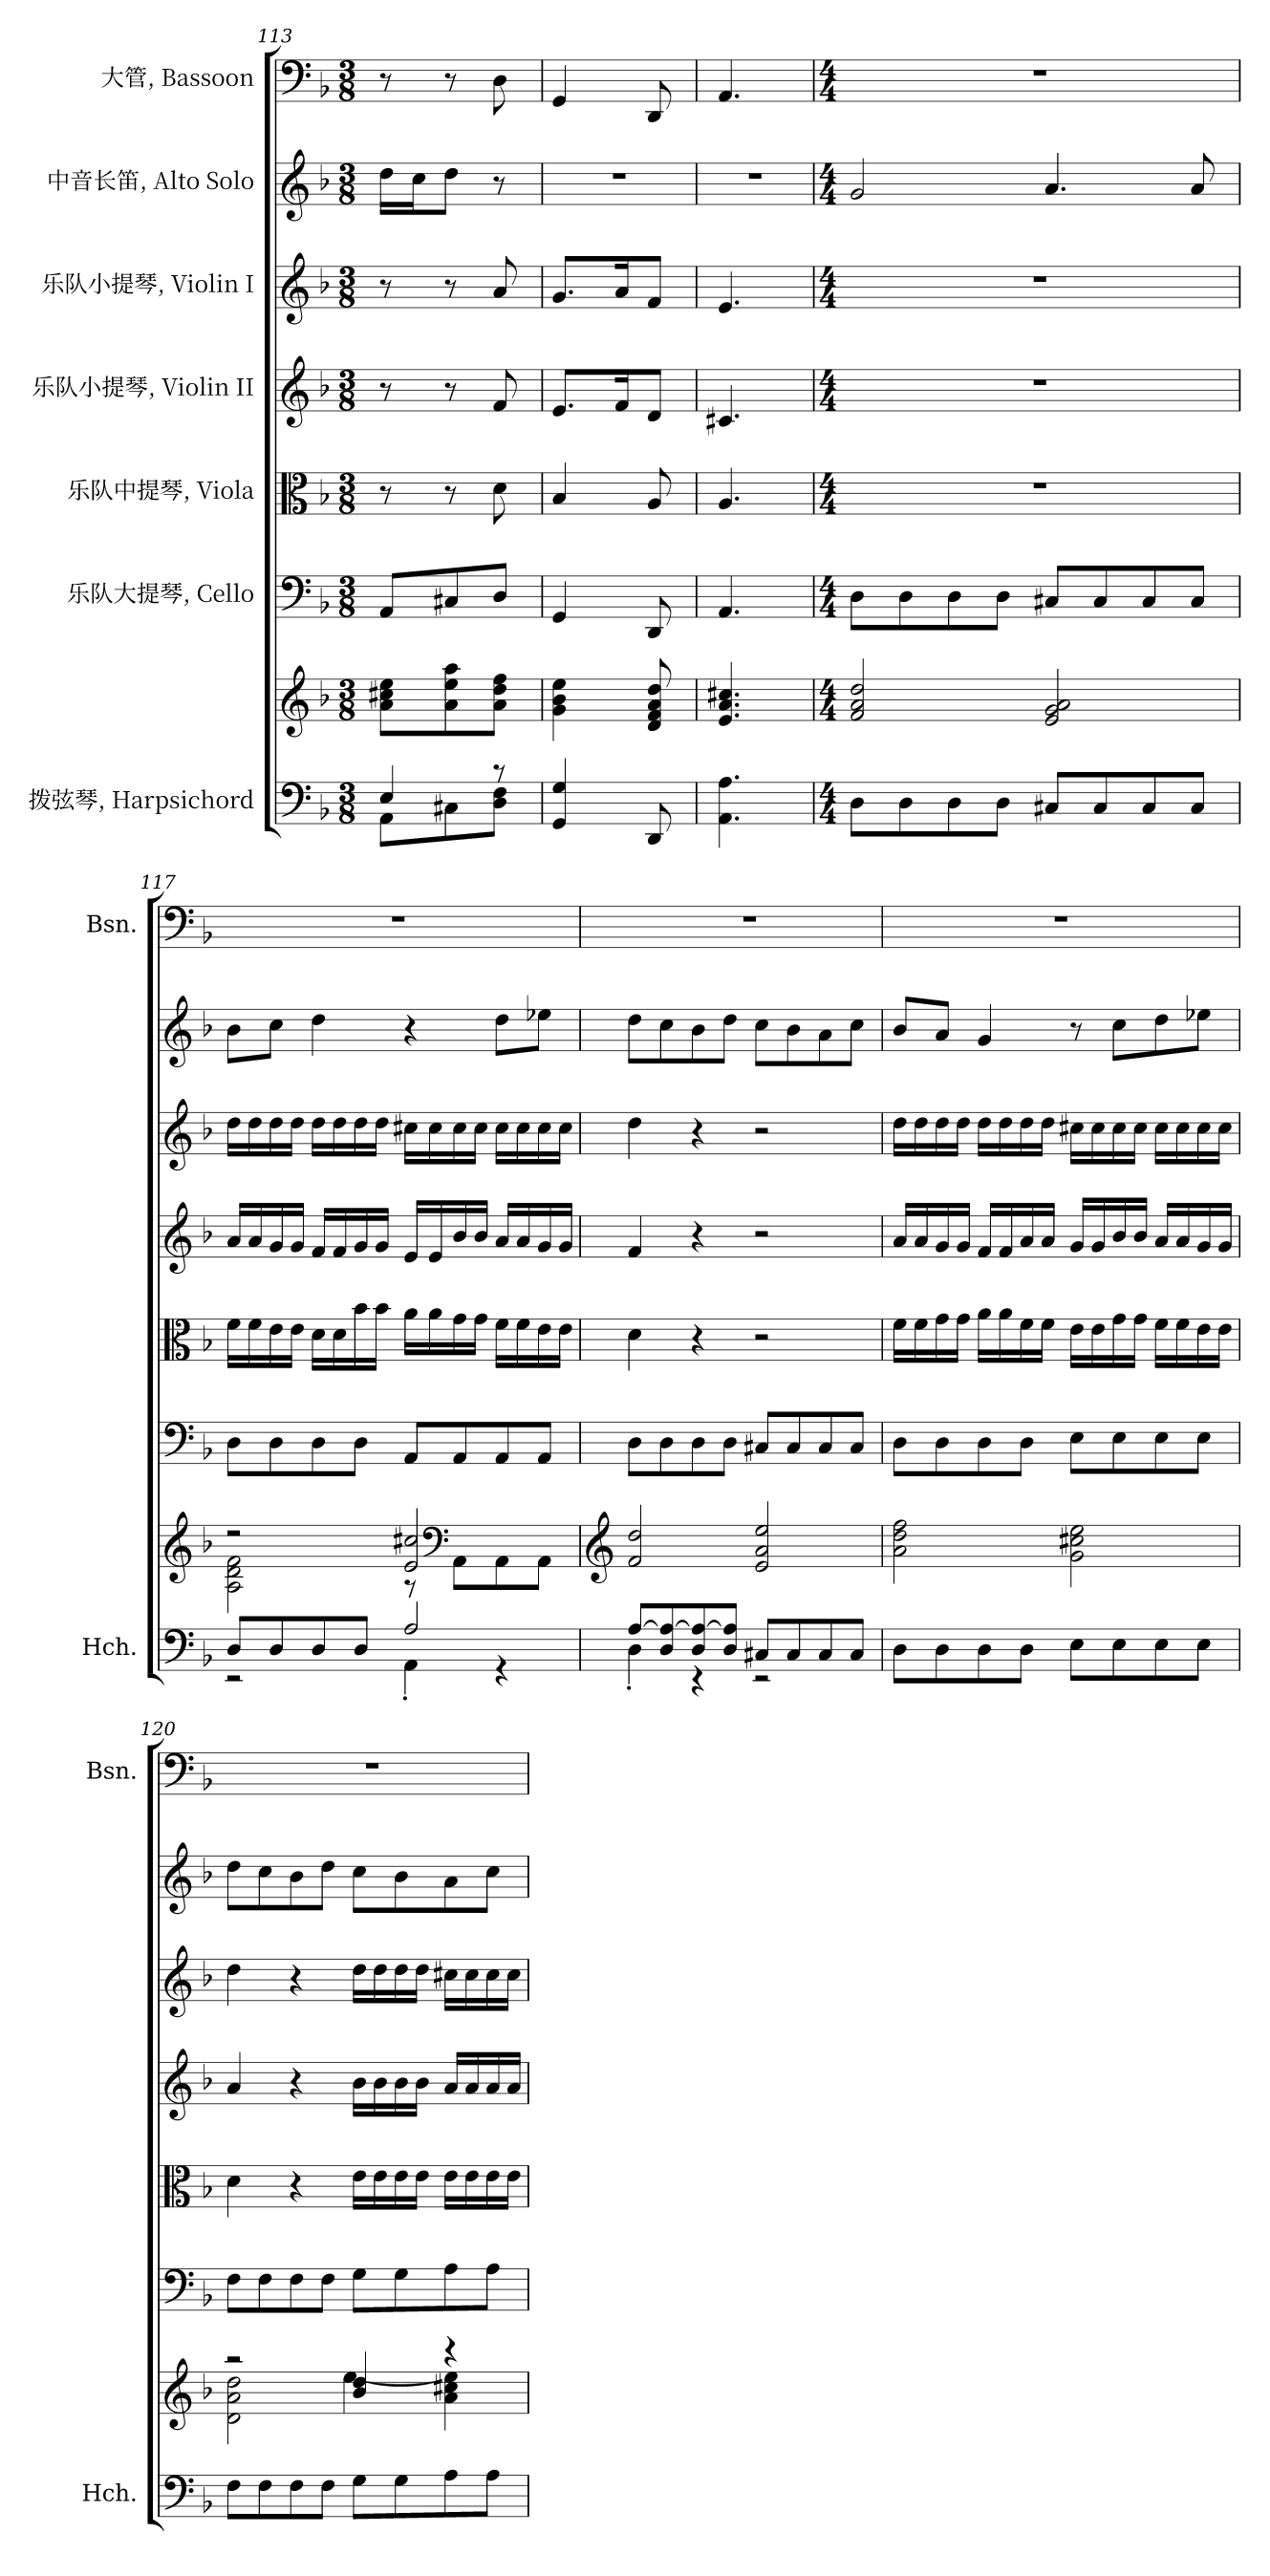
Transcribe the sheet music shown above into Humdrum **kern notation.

**kern	**kern	**kern	**kern	**kern	**kern	**kern	**kern
*part7	*part7	*part6	*part5	*part4	*part3	*part2	*part1
*staff8	*staff7	*staff6	*staff5	*staff4	*staff3	*staff2	*staff1
*I"拨弦琴, Harpsichord	*	*I"乐队大提琴, Cello	*I"乐队中提琴, Viola	*I"乐队小提琴, Violin II	*I"乐队小提琴, Violin I	*I"中音长笛, Alto Solo	*I"大管, Bassoon
*I'Hch.	*	*	*	*	*	*	*I'Bsn.
*clefF4	*clefG2	*clefF4	*clefC3	*clefG2	*clefG2	*clefG2	*clefF4
*	*	*	*	*	*	*ITrd3c5	*
*k[b-]	*k[b-]	*k[b-]	*k[b-]	*k[b-]	*k[b-]	*k[]	*k[b-]
*M3/8	*M3/8	*M3/8	*M3/8	*M3/8	*M3/8	*M3/8	*M3/8
=113	=113	=113	=113	=113	=113	=113	=113
*^	*	*	*	*	*	*	*
4E/	8AA\L	8a\ 8cc#X\ 8ee\L	8AA/L	8r	8r	8r	16a\LL	8r
.	.	.	.	.	.	.	16g\J	.
.	8C#X\	8a\ 8ee\ 8aa\	8C#X/	8r	8r	8r	8a\J	8r
8r	8D\ 8F\J	8a\ 8dd\ 8ff\J	8D/J	8d\	8f/	8a/	8r	8D\
*v	*v	*	*	*	*	*	*	*
=114	=114	=114	=114	=114	=114	=114	=114
4GG/ 4G/	4g\ 4b-\ 4ee\	4GG/	4B-/	8.e/L	8.g/L	4.r	4GG/
.	.	.	.	16f/K	16a/K	.	.
8DD/	8d/ 8f/ 8a/ 8dd/	8DD/	8A/	8d/J	8f/J	.	8DD/
=115	=115	=115	=115	=115	=115	=115	=115
4.AA\ 4.A\	4.e/ 4.a/ 4.cc#X/	4.AA/	4.A/	4.c#X/	4.e/	4.r	4.AA/
!!LO:PB:g=z
=116	=116	=116	=116	=116	=116	=116	=116
*M4/4	*M4/4	*M4/4	*M4/4	*M4/4	*M4/4	*M4/4	*M4/4
*	*	*	*	*	*	*	*MM190
8D\L	2f/ 2a/ 2dd/	8D\L	1r	1r	1r	2d/	1r
8D\	.	8D\	.	.	.	.	.
8D\	.	8D\	.	.	.	.	.
8D\J	.	8D\J	.	.	.	.	.
8C#X/L	2e/ 2g/ 2a/	8C#X/L	.	.	.	4.e/	.
8C#/	.	8C#/	.	.	.	.	.
8C#/	.	8C#/	.	.	.	.	.
8C#/J	.	8C#/J	.	.	.	8e/	.
=117	=117	=117	=117	=117	=117	=117	=117
*^	*^	*	*	*	*	*	*
8D/L	2r	2r	2A\ 2d\ 2f\	8D\L	16f\LL	16a/LL	16dd\LL	8f\L	1r
.	.	.	.	.	16f\	16a/	16dd\	.	.
8D/	.	.	.	8D\	16e\	16g/	16dd\	8g\J	.
.	.	.	.	.	16e\JJ	16g/JJ	16dd\JJ	.	.
8D/	.	.	.	8D\	16d\LL	16f/LL	16dd\LL	4a\	.
.	.	.	.	.	16d\	16f/	16dd\	.	.
8D/J	.	.	.	8D\J	16b-\	16g/	16dd\	.	.
.	.	.	.	.	16b-\JJ	16g/JJ	16dd\JJ	.	.
2A/	4AA'\	2e/ 2cc#X/	8r	8AA/L	16a\LL	16e/LL	16cc#X\LL	4r	.
.	.	.	.	.	16a\	16e/	16cc#\	.	.
*	*	*clefF4	*	*	*	*	*	*	*
.	.	.	8AA\L	8AA/	16g\	16b-/	16cc#\	.	.
.	.	.	.	.	16g\JJ	16b-/JJ	16cc#\JJ	.	.
.	4r	.	8AA\	8AA/	16f\LL	16a/LL	16cc#\LL	8a\L	.
.	.	.	.	.	16f\	16a/	16cc#\	.	.
.	.	.	8AA\J	8AA/J	16e\	16g/	16cc#\	8b-X\J	.
.	.	.	.	.	16e\JJ	16g/JJ	16cc#\JJ	.	.
*	*	*v	*v	*	*	*	*	*	*
=118	=118	=118	=118	=118	=118	=118	=118	=118
*	*	*clefG2	*	*	*	*	*	*
[8A/L	4D'\	2f/ 2dd/	8D\L	4d\	4f/	4dd\	8a\L	1r
8D/ 8A/_	.	.	8D\	.	.	.	8g\	.
8D/ 8A/_	4r	.	8D\	4r	4r	4r	8f\	.
8D/ 8A/]J	.	.	8D\J	.	.	.	8a\J	.
8C#X/L	2r	2e/ 2a/ 2ee/	8C#X/L	2r	2r	2r	8g\L	.
8C#/	.	.	8C#/	.	.	.	8f\	.
8C#/	.	.	8C#/	.	.	.	8e\	.
8C#/J	.	.	8C#/J	.	.	.	8g\J	.
*v	*v	*	*	*	*	*	*	*
!!LO:PB:g=z
=119	=119	=119	=119	=119	=119	=119	=119
8D\L	2a\ 2dd\ 2ff\	8D\L	16f\LL	16a/LL	16dd\LL	8f/L	1r
.	.	.	16f\	16a/	16dd\	.	.
8D\	.	8D\	16g\	16g/	16dd\	8e/J	.
.	.	.	16g\JJ	16g/JJ	16dd\JJ	.	.
8D\	.	8D\	16a\LL	16f/LL	16dd\LL	4d/	.
.	.	.	16a\	16f/	16dd\	.	.
8D\J	.	8D\J	16f\	16a/	16dd\	.	.
.	.	.	16f\JJ	16a/JJ	16dd\JJ	.	.
8E\L	2g\ 2cc#X\ 2ee\	8E\L	16e\LL	16g/LL	16cc#X\LL	8r	.
.	.	.	16e\	16g/	16cc#\	.	.
8E\	.	8E\	16g\	16b-/	16cc#\	8g\L	.
.	.	.	16g\JJ	16b-/JJ	16cc#\JJ	.	.
8E\	.	8E\	16f\LL	16a/LL	16cc#\LL	8a\	.
.	.	.	16f\	16a/	16cc#\	.	.
8E\J	.	8E\J	16e\	16g/	16cc#\	8b-X\J	.
.	.	.	16e\JJ	16g/JJ	16cc#\JJ	.	.
=120	=120	=120	=120	=120	=120	=120	=120
*	*^	*	*	*	*	*	*
8F\L	2r	2d\ 2a\ 2dd\	8F\L	4d\	4a/	4dd\	8a\L	1r
8F\	.	.	8F\	.	.	.	8g\	.
8F\	.	.	8F\	4r	4r	4r	8f\	.
8F\J	.	.	8F\J	.	.	.	8a\J	.
8G\L	4b-/ 4dd/	[4ee\	8G\L	16e\LL	16b-\LL	16dd\LL	8g\L	.
.	.	.	.	16e\	16b-\	16dd\	.	.
8G\	.	.	8G\	16e\	16b-\	16dd\	8f\	.
.	.	.	.	16e\JJ	16b-\JJ	16dd\JJ	.	.
8A\	4r	4a\ 4cc#X\ 4ee\]	8A\	16e\LL	16a/LL	16cc#X\LL	8e\	.
.	.	.	.	16e\	16a/	16cc#\	.	.
8A\J	.	.	8A\J	16e\	16a/	16cc#\	8g\J	.
.	.	.	.	16e\JJ	16a/JJ	16cc#\JJ	.	.
*	*v	*v	*	*	*	*	*	*
=	=	=	=	=	=	=	=
*-	*-	*-	*-	*-	*-	*-	*-
